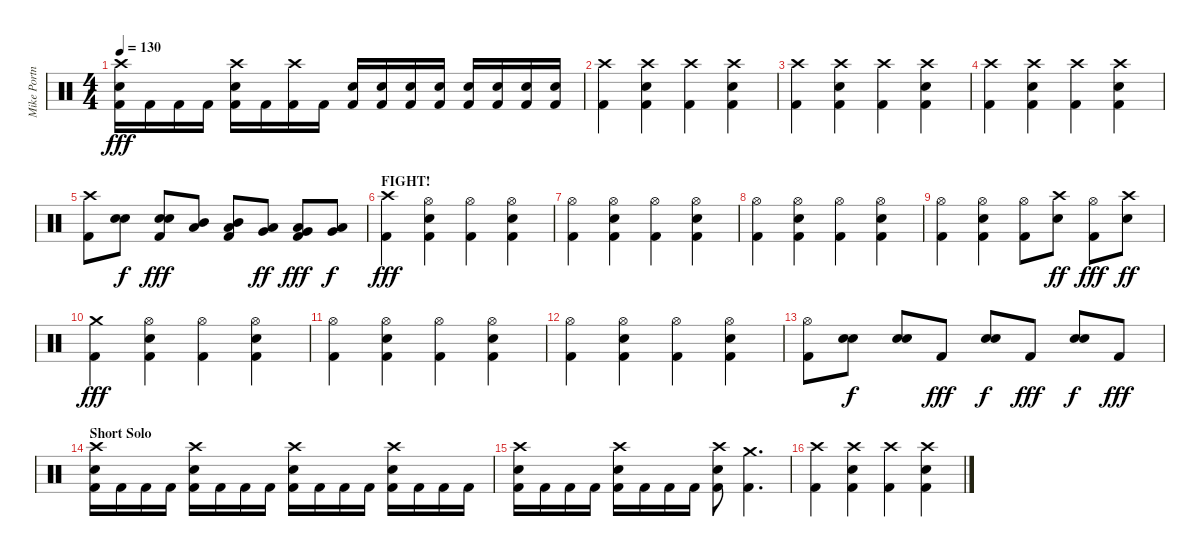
\track ("Mike Portnoy" "Mike Portn") {instrument percussion}
\staff {score}
\articulation defaults
\ts (4 4)
\tempo 130
\clef neutral
\ks c
("Crash high (hit)" "Snare (hit) 2" "Kick (hit) 2").16{dy fff} "Kick (hit) 2".16 "Kick (hit) 2".16 "Kick (hit) 2".16 ("Crash high (hit)" "Snare (hit) 2" "Kick (hit) 2").16 "Kick (hit) 2".16 ("Crash high (hit)" "Kick (hit) 2").16 "Kick (hit) 2".16 ("Snare (hit) 2" "Kick (hit) 2").16 ("Snare (hit) 2" "Kick (hit) 2").16 ("Snare (hit) 2" "Kick (hit) 2").16 ("Snare (hit) 2" "Kick (hit) 2").16 ("Snare (hit) 2" "Kick (hit) 2").16 ("Snare (hit) 2" "Kick (hit) 2").16 ("Snare (hit) 2" "Kick (hit) 2").16 ("Snare (hit) 2" "Kick (hit) 2").16 |
("Crash high (hit)" "Kick (hit) 2").4 ("Crash high (hit)" "Snare (hit) 2" "Kick (hit) 2").4 ("Crash high (hit)" "Kick (hit) 2").4 ("Crash high (hit)" "Snare (hit) 2" "Kick (hit) 2").4 |
("Crash high (hit)" "Kick (hit) 2").4 ("Crash high (hit)" "Snare (hit) 2" "Kick (hit) 2").4 ("Crash high (hit)" "Kick (hit) 2").4 ("Crash high (hit)" "Snare (hit) 2" "Kick (hit) 2").4 |
("Crash high (hit)" "Kick (hit) 2").4 ("Crash high (hit)" "Snare (hit) 2" "Kick (hit) 2").4 ("Crash high (hit)" "Kick (hit) 2").4 ("Crash high (hit)" "Snare (hit) 2" "Kick (hit) 2").4 |
("Crash high (hit)" "Kick (hit) 2").8 ("Snare (hit) 2" "Snare (hit) 2").8{dy f} ("Snare (hit) 2" "Snare (hit) 2" "Kick (hit) 2").8{dy fff} ("Mid Tom (hit)" "Low Tom (hit)").8 ("Mid Tom (hit)" "Low Tom (hit)" "Kick (hit) 2").8 ("Low Tom (hit)" "Very Low Tom (hit)").8{dy ff} ("Low Tom (hit)" "Very Low Tom (hit)" "Kick (hit) 2").8{dy fff} ("Very Low Tom (hit)" "Low Floor Tom (hit)").8{dy f} |
\section ("" "FIGHT!")
("Crash high (hit)" "Kick (hit) 2").4{dy fff} ("Hi-Hat (open)" "Snare (hit) 2" "Kick (hit) 2").4 ("Hi-Hat (open)" "Kick (hit) 2").4 ("Hi-Hat (open)" "Snare (hit) 2" "Kick (hit) 2").4 |
("Hi-Hat (open)" "Kick (hit) 2").4 ("Hi-Hat (open)" "Snare (hit) 2" "Kick (hit) 2").4 ("Hi-Hat (open)" "Kick (hit) 2").4 ("Hi-Hat (open)" "Snare (hit) 2" "Kick (hit) 2").4 |
("Hi-Hat (open)" "Kick (hit) 2").4 ("Hi-Hat (open)" "Snare (hit) 2" "Kick (hit) 2").4 ("Hi-Hat (open)" "Kick (hit) 2").4 ("Hi-Hat (open)" "Snare (hit) 2" "Kick (hit) 2").4 |
("Hi-Hat (open)" "Kick (hit) 2").4 ("Hi-Hat (open)" "Snare (hit) 2" "Kick (hit) 2").4 ("Hi-Hat (open)" "Kick (hit) 2").8 ("Crash high (hit)" "Snare (hit) 2").8{dy ff} ("Hi-Hat (open)" "Kick (hit) 2").8{dy fff} ("Crash high (hit)" "Snare (hit) 2").8{dy ff} |
("Crash medium (hit)" "Kick (hit) 2").4{dy fff} ("Hi-Hat (open)" "Snare (hit) 2" "Kick (hit) 2").4 ("Hi-Hat (open)" "Kick (hit) 2").4 ("Hi-Hat (open)" "Snare (hit) 2" "Kick (hit) 2").4 |
("Hi-Hat (open)" "Kick (hit) 2").4 ("Hi-Hat (open)" "Snare (hit) 2" "Kick (hit) 2").4 ("Hi-Hat (open)" "Kick (hit) 2").4 ("Hi-Hat (open)" "Snare (hit) 2" "Kick (hit) 2").4 |
("Hi-Hat (open)" "Kick (hit) 2").4 ("Hi-Hat (open)" "Snare (hit) 2" "Kick (hit) 2").4 ("Hi-Hat (open)" "Kick (hit) 2").4 ("Hi-Hat (open)" "Snare (hit) 2" "Kick (hit) 2").4 |
("Hi-Hat (open)" "Kick (hit) 2").8 ("Snare (hit) 2" "Snare (hit) 2").8{dy f} ("Snare (hit) 2" "Snare (hit) 2").8 "Kick (hit) 2".8{dy fff} ("Snare (hit) 2" "Snare (hit) 2").8{dy f} "Kick (hit) 2".8{dy fff} ("Snare (hit) 2" "Snare (hit) 2").8{dy f} "Kick (hit) 2".8{dy fff} |
\section ("" "Short Solo")
("Crash high (hit)" "Snare (hit) 2" "Kick (hit) 2").16 "Kick (hit) 2".16 "Kick (hit) 2".16 "Kick (hit) 2".16 ("Crash high (hit)" "Snare (hit) 2" "Kick (hit) 2").16 "Kick (hit) 2".16 "Kick (hit) 2".16 "Kick (hit) 2".16 ("Crash high (hit)" "Snare (hit) 2" "Kick (hit) 2").16 "Kick (hit) 2".16 "Kick (hit) 2".16 "Kick (hit) 2".16 ("Crash high (hit)" "Snare (hit) 2" "Kick (hit) 2").16 "Kick (hit) 2".16 "Kick (hit) 2".16 "Kick (hit) 2".16 |
("Crash high (hit)" "Snare (hit) 2" "Kick (hit) 2").16 "Kick (hit) 2".16 "Kick (hit) 2".16 "Kick (hit) 2".16 ("Crash high (hit)" "Snare (hit) 2" "Kick (hit) 2").16 "Kick (hit) 2".16 "Kick (hit) 2".16 "Kick (hit) 2".16 ("Crash high (hit)" "Snare (hit) 2" "Kick (hit) 2").8 ("Crash medium (hit)" "Kick (hit) 2").4{d} |
("Crash high (hit)" "Kick (hit) 2").4 ("Crash high (hit)" "Snare (hit) 2" "Kick (hit) 2").4 ("Crash high (hit)" "Kick (hit) 2").4 ("Crash high (hit)" "Snare (hit) 2" "Kick (hit) 2").4
